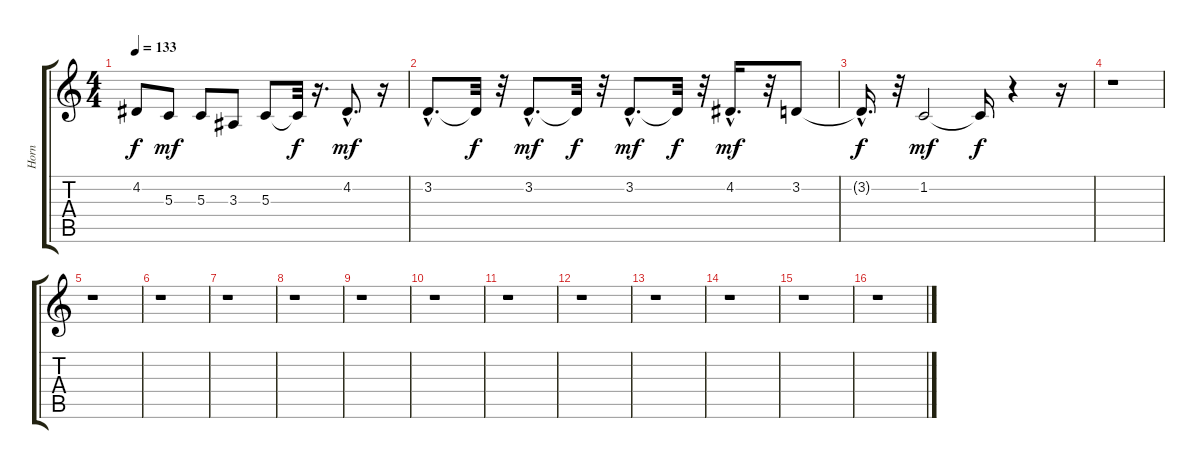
\track ("Horn" "Horn") {instrument synthbrass2}
\staff {score tabs}
\tuning (E4 B3 G3 D3 A2 E2) {hide}
\ts (4 4)
\tempo 133
\clef g2
\ks c
4.2{t}.8{dy f} 5.3.8{dy mf} 5.3.8 3.3.8 5.3.8 5.3{t}.32{dy f} r.16{d} 4.2{hac}.8{d dy mf} r.16 |
3.2{hac}.8{d} 3.2{t}.32{dy f} r.32 3.2{hac}.8{d dy mf} 3.2{t}.32{dy f} r.32 3.2{hac}.8{d dy mf} 3.2{t}.32{dy f} r.32 4.2{hac}.16{d dy mf} r.32 3.2.8 |
3.2{hac t}.16{d dy f} r.32 1.2.2{dy mf} 1.2{t}.16{dy f} r.4 r.16 |
r.1 |
r.1 |
r.1 |
r.1 |
r.1 |
r.1 |
r.1 |
r.1 |
r.1 |
r.1 |
r.1 |
r.1 |
r.1
